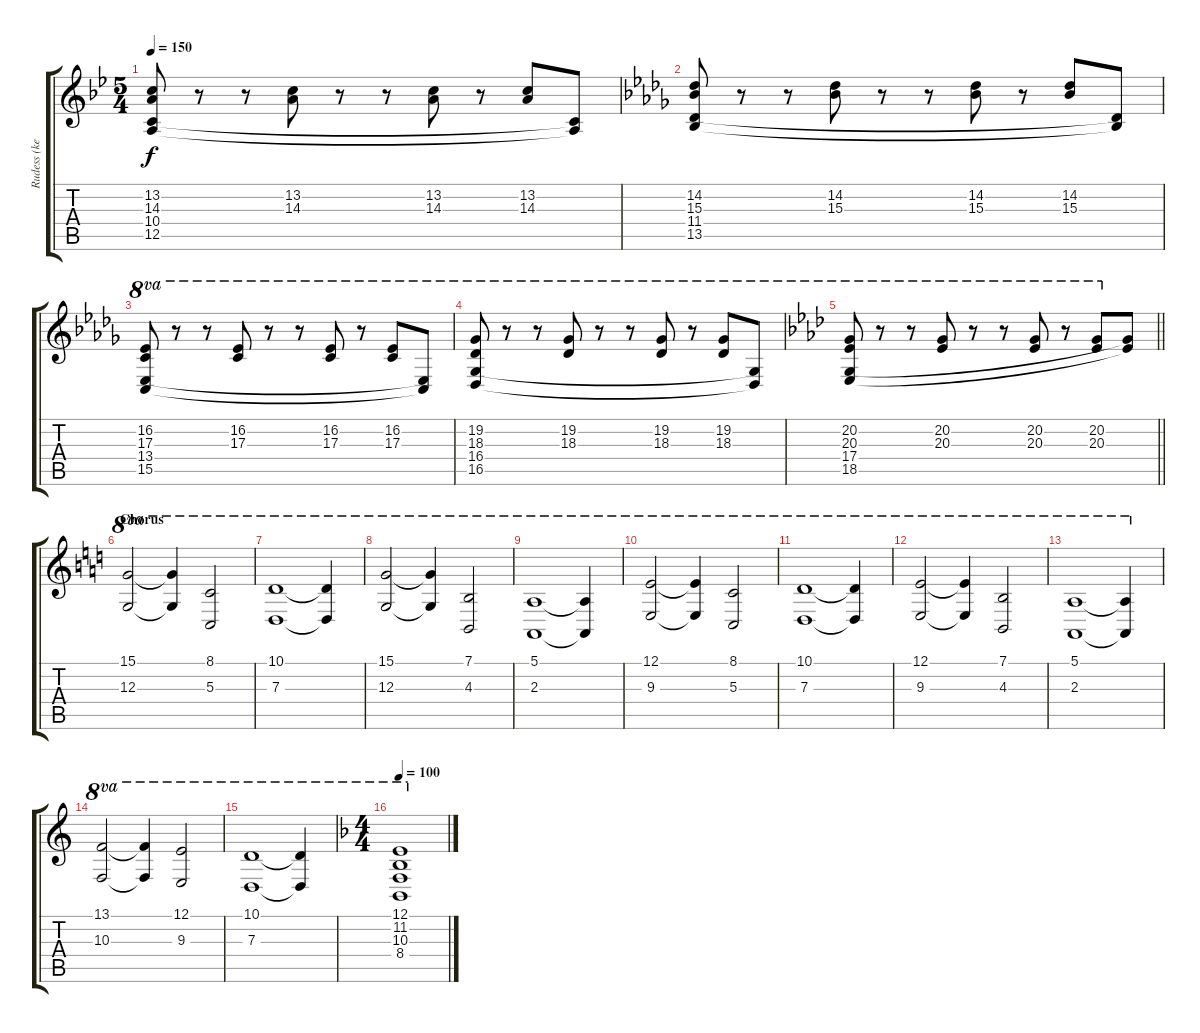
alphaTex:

\track ("Rudess (keyboard)" "Rudess (ke") {instrument stringensemble1}
\staff {score tabs}
\tuning (E4 B3 G3 D3 A2 E2) {hide}
\ts (5 4)
\tempo 150
\clef g2
\ks gminor
(13.2 14.3 10.4 12.5).8{dy f} r.8 r.8 (13.2 14.3).8 r.8 r.8 (13.2 14.3).8 r.8 (13.2 14.3).8 (10.4{t} 12.5{t}).8 |
\ks bbminor
(14.2 15.3 11.4 13.5).8 r.8 r.8 (14.2 15.3).8 r.8 r.8 (14.2 15.3).8 r.8 (14.2 15.3).8 (11.4{t} 13.5{t}).8 |
(16.2 17.3 13.4 15.5).8{ot 8va} r.8{ot 8va} r.8{ot 8va} (16.2 17.3).8{ot 8va} r.8{ot 8va} r.8{ot 8va} (16.2 17.3).8{ot 8va} r.8{ot 8va} (16.2 17.3).8{ot 8va} (13.4{t} 15.5{t}).8{ot 8va} |
(19.2 18.3 16.4 16.5).8{ot 8va} r.8{ot 8va} r.8{ot 8va} (19.2 18.3).8{ot 8va} r.8{ot 8va} r.8{ot 8va} (19.2 18.3).8{ot 8va} r.8{ot 8va} (19.2 18.3).8{ot 8va} (16.4{t} 16.5{t}).8{ot 8va} |
\barLineRight lightlight
\ks fminor
(20.2 20.3 17.4 18.5).8{ot 8va} r.8{ot 8va} r.8{ot 8va} (20.2 20.3).8{ot 8va} r.8{ot 8va} r.8{ot 8va} (20.2 20.3).8{ot 8va} r.8{ot 8va} (20.2 20.3).8{ot 8va} (17.4{t} 18.5{t}).8 |
\section ("" "Chorus")
\ks aminor
(15.1 12.3).2{ot 8va volume 12 balance 8 instrument stringensemble1} (15.1{t} 12.3{t}).4{ot 8va} (8.1 5.3).2{ot 8va} |
(10.1 7.3).1{ot 8va} (10.1{t} 7.3{t}).4{ot 8va} |
(15.1 12.3).2{ot 8va} (15.1{t} 12.3{t}).4{ot 8va} (7.1 4.3).2{ot 8va} |
(5.1 2.3).1{ot 8va} (5.1{t} 2.3{t}).4{ot 8va} |
(12.1 9.3).2{ot 8va} (12.1{t} 9.3{t}).4{ot 8va} (8.1 5.3).2{ot 8va} |
(10.1 7.3).1{ot 8va} (10.1{t} 7.3{t}).4{ot 8va} |
(12.1 9.3).2{ot 8va} (12.1{t} 9.3{t}).4{ot 8va} (7.1 4.3).2{ot 8va} |
(5.1 2.3).1{ot 8va} (5.1{t} 2.3{t}).4{ot 8va} |
(13.1 10.3).2{ot 8va} (13.1{t} 10.3{t}).4{ot 8va} (12.1 9.3).2{ot 8va} |
(10.1 7.3).1{ot 8va} (10.1{t} 7.3{t}).4{ot 8va} |
\ts (4 4)
\tempo 100
\ks dminor
(12.1 11.2 10.3 8.4).1{ot 8va}
